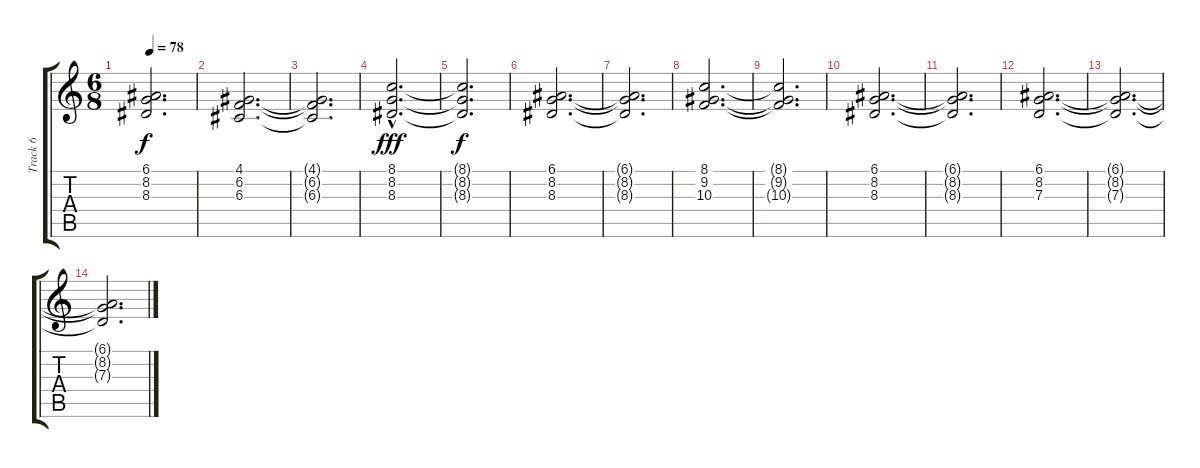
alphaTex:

\track ("Track 6" "Track 6") {instrument pad2warm}
\staff {score tabs}
\tuning (E4 B3 G3 D3 A2 E2) {hide}
\ts (6 8)
\tempo 78
\clef g2
\ks c
(6.1{t} 8.2{t} 8.3{t}).2{d dy f} |
(4.1 6.2 6.3).2{d} |
(4.1{t} 6.2{t} 6.3{t}).2{d} |
(8.1{hac} 8.2{hac} 8.3{hac}).2{d dy fff} |
(8.1{t} 8.2{t} 8.3{t}).2{d dy f} |
(6.1 8.2 8.3).2{d} |
(6.1{t} 8.2{t} 8.3{t}).2{d} |
(8.1 9.2 10.3).2{d} |
(8.1{t} 9.2{t} 10.3{t}).2{d} |
(6.1 8.2 8.3).2{d} |
(6.1{t} 8.2{t} 8.3{t}).2{d} |
(6.1 8.2 7.3).2{d} |
(6.1{t} 8.2{t} 7.3{t}).2{d} |
(6.1{t} 8.2{t} 7.3{t}).2{d}
